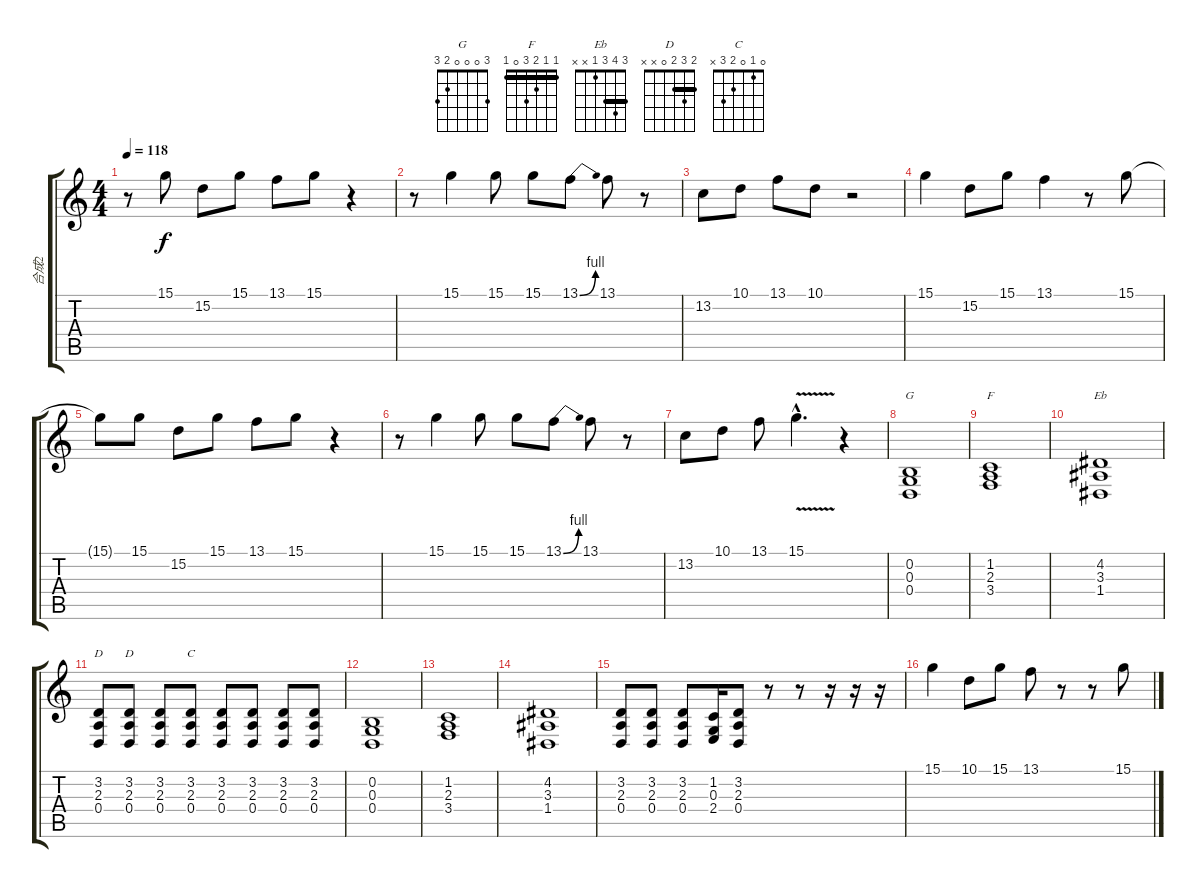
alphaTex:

\track ("合成2" "合成2") {instrument violin}
\staff {score tabs}
\tuning (E4 B3 G3 D3 A2 E2) {hide}
\chord ("G" 3 0 0 0 2 3)
\chord ("F" 1 1 2 3 0 1) {barre 1}
\chord ("Eb" 3 4 3 1 x x) {barre 3}
\chord ("D" 5 7 7 7 5 x) {firstfret 5 barre 5}
\chord ("D" 2 3 2 0 x x) {barre 2}
\chord ("C" 0 1 0 2 3 x)
\ts (4 4)
\tempo 118
\clef g2
\ks c
r.8{dy f} 15.1{t}.8 15.2.8 15.1.8 13.1.8 15.1.8 r.4 |
r.8 15.1.4 15.1.8 15.1.8 13.1{be (bend 0 0 60 4)}.8 13.1.8 r.8 |
13.2.8 10.1.8 13.1.8 10.1.8 r.2 |
15.1.4 15.2.8 15.1.8 13.1.4 r.8 15.1.8 |
15.1{t}.8 15.1.8 15.2.8 15.1.8 13.1.8 15.1.8 r.4 |
r.8 15.1.4 15.1.8 15.1.8 13.1{be (bend 0 0 60 4)}.8 13.1.8 r.8 |
13.2.8 10.1.8 13.1.8 15.1{v hac}.4{d} r.4 |
(0.2 0.3 0.4).1{ch "G"} |
(1.2 2.3 3.4).1{ch "F"} |
(4.2 3.3 1.4).1{ch "Eb"} |
(3.2 2.3 0.4).8{ch "D"} (3.2 2.3 0.4).8{ch "D"} (3.2 2.3 0.4).8 (3.2 2.3 0.4).8{ch "C"} (3.2 2.3 0.4).8 (3.2 2.3 0.4).8 (3.2 2.3 0.4).8 (3.2 2.3 0.4).8 |
(0.2 0.3 0.4).1 |
(1.2 2.3 3.4).1 |
(4.2 3.3 1.4).1 |
(3.2 2.3 0.4).8 (3.2 2.3 0.4).8 (3.2 2.3 0.4).8 (1.2 0.3 2.4).16 (3.2 2.3 0.4).8 r.8 r.8 r.16 r.16 r.16 |
15.1.4 10.1.8 15.1.8 13.1.8 r.8 r.8 15.1.8
